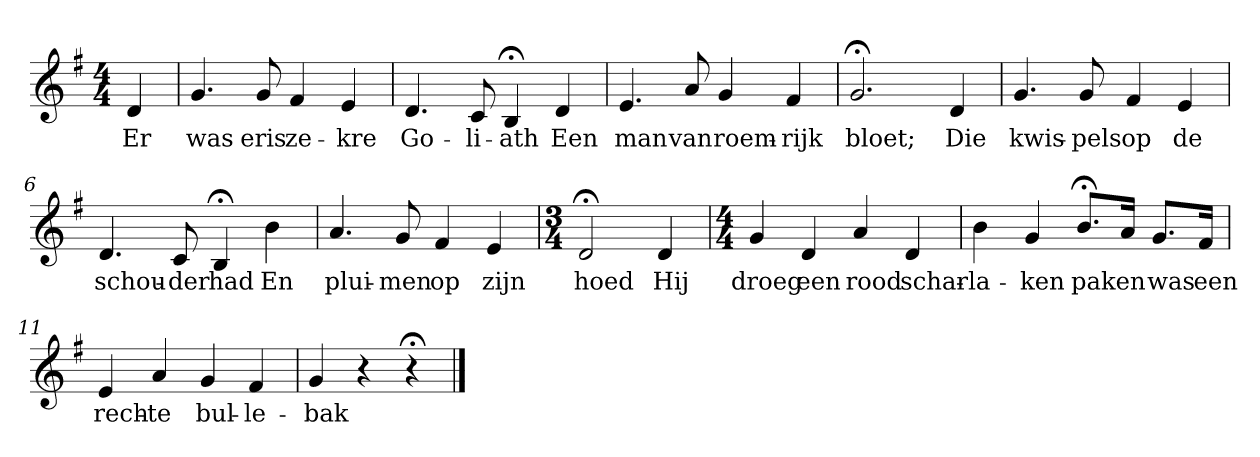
**kern	**text
*part1	*part1
*staff1	*staff1
*k[f#]	*
*G:	*
*M4/4	*
*MM120	*
=	=
4d	Er
=1	=1
4.g	was
8g	eris
4f#	ze-
4e	-kre
=2	=2
4.d	Go-
8c	-li-
4B;<	-ath
4d	Een
=3	=3
4.e	man
8a	van
4g	roem-
4f#	-rijk
=4	=4
2.g;<	bloet;
4d	Die
=5	=5
4.g	kwis-
8g	-pels
4f#	op
4e	de
=6	=6
4.d	schou-
8c	-der
4B;<	had
4b	En
=7	=7
4.a	plui-
8g	-men
4f#	op
4e	zijn
=8	=8
*M3/4	*
2d;<	hoed
4d	Hij
=9	=9
*M4/4	*
4g	droeg
4d	een
4a	rood
4d	schar-
=10	=10
4b	-la-
4g	-ken
8.b;<L	pak
16aJk	en
8.gL	was
16f#Jk	een
=11	=11
4e	rech-
4a	-te
4g	bul-
4f#	-le-
=12	=12
4g	-bak
4r	.
4r;<	.
==	==
*-	*-
